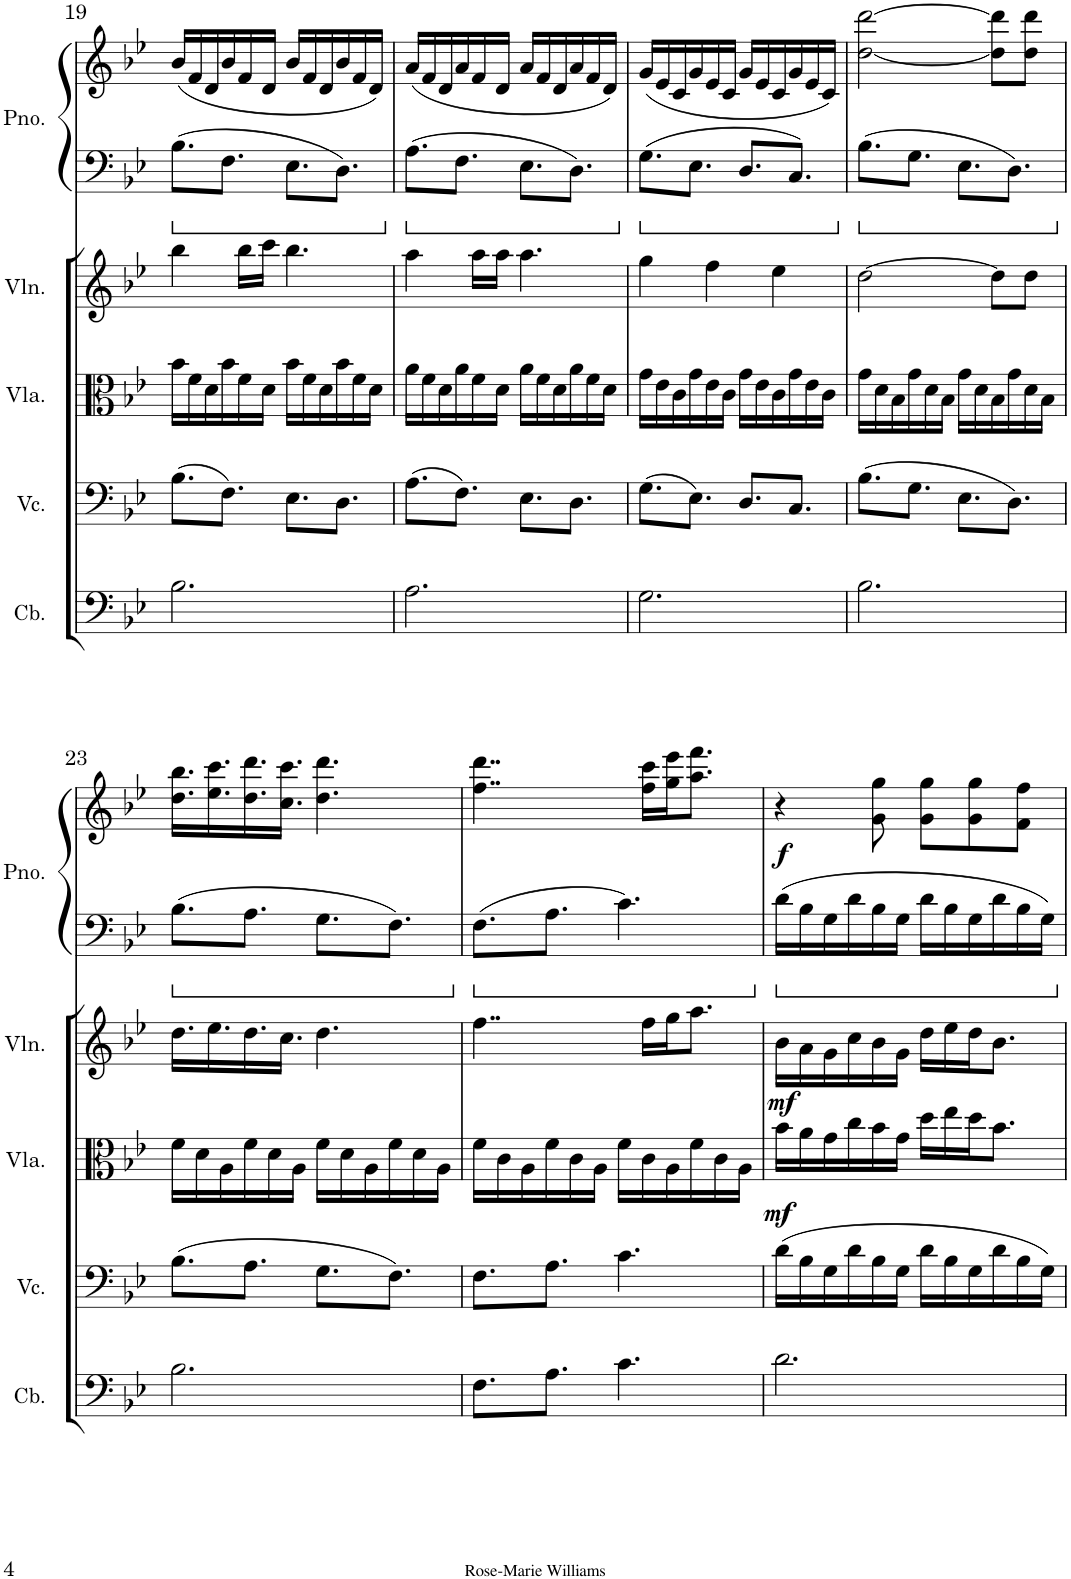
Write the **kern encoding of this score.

**kern	**kern	**kern	**dynam	**kern	**dynam	**kern	**kern	**dynam
*part5	*part4	*part3	*part3	*part2	*part2	*part1	*part1	*part1
*staff6	*staff5	*staff4	*staff4	*staff3	*staff3	*staff2	*staff1	*staff1/2
*I"Contrabass	*I"Violoncello	*I"Viola	*	*I"Violin	*	*I"Piano	*	*
*I'Cb.	*I'Vc.	*I'Vla.	*	*I'Vln.	*	*I'Pno.	*	*
!!LO:PB:g=z
*clefF4	*clefF4	*clefC3	*	*clefG2	*	*clefF4	*clefG2	*
*Trd7c12	*	*	*	*	*	*	*	*
*k[b-e-]	*k[b-e-]	*k[b-e-]	*	*k[b-e-]	*	*k[b-e-]	*k[b-e-]	*
*M6/8	*M6/8	*M6/8	*	*M6/8	*	*M6/8	*M6/8	*
=19	=19	=19	=19	=19	=19	=19	=19	=19
2.B-\	(>8.B-\L	16b-\LL	.	4bb-\	.	8.B-\L	(16b-/LL	.
.	.	16f\	.	.	.	.	16f/	.
.	.	16d\	.	.	.	.	16d/	.
.	8.F\J)	16b-\	.	.	.	8.F\J	16b-/	.
.	.	16f\	.	16bb-\LL	.	.	16f/	.
.	.	16d\JJ	.	16ccc\JJ	.	.	16d/JJ	.
.	8.E-\L	16b-\LL	.	4.bb-\	.	8.E-\L	16b-/LL	.
.	.	16f\	.	.	.	.	16f/	.
.	.	16d\	.	.	.	.	16d/	.
.	8.D\J	16b-\	.	.	.	8.D\J	16b-/	.
.	.	16f\	.	.	.	.	16f/	.
.	.	16d\JJ	.	.	.	.	16d/JJ)	.
=20	=20	=20	=20	=20	=20	=20	=20	=20
2.A\	(>8.A\L	16a\LL	.	4aa\	.	8.A\L	(16a/LL	.
.	.	16f\	.	.	.	.	16f/	.
.	.	16d\	.	.	.	.	16d/	.
.	8.F\J)	16a\	.	.	.	8.F\J	16a/	.
.	.	16f\	.	16aa\LL	.	.	16f/	.
.	.	16d\JJ	.	16aa\JJ	.	.	16d/JJ	.
.	8.E-\L	16a\LL	.	4.aa\	.	8.E-\L	16a/LL	.
.	.	16f\	.	.	.	.	16f/	.
.	.	16d\	.	.	.	.	16d/	.
.	8.D\J	16a\	.	.	.	8.D\J	16a/	.
.	.	16f\	.	.	.	.	16f/	.
.	.	16d\JJ	.	.	.	.	16d/JJ)	.
=21	=21	=21	=21	=21	=21	=21	=21	=21
2.G\	(>8.G\L	16g\LL	.	4gg\	.	8.G\L	(16g/LL	.
.	.	16e-\	.	.	.	.	16e-/	.
.	.	16c\	.	.	.	.	16c/	.
.	8.E-\J)	16g\	.	.	.	8.E-\J	16g/	.
.	.	16e-\	.	4ff\	.	.	16e-/	.
.	.	16c\JJ	.	.	.	.	16c/JJ	.
.	8.D/L	16g\LL	.	.	.	8.D/L	16g/LL	.
.	.	16e-\	.	.	.	.	16e-/	.
.	.	16c\	.	4ee-\	.	.	16c/	.
.	8.C/J	16g\	.	.	.	8.C/J	16g/	.
.	.	16e-\	.	.	.	.	16e-/	.
.	.	16c\JJ	.	.	.	.	16c/JJ)	.
=22	=22	=22	=22	=22	=22	=22	=22	=22
2.B-\	(>8.B-\L	16g\LL	.	[2dd\	.	8.B-\L	[2dd\ [2ddd\	.
.	.	16d\	.	.	.	.	.	.
.	.	16B-\	.	.	.	.	.	.
.	8.G\J	16g\	.	.	.	8.G\J	.	.
.	.	16d\	.	.	.	.	.	.
.	.	16B-\JJ	.	.	.	.	.	.
.	8.E-\L	16g\LL	.	.	.	8.E-\L	.	.
.	.	16d\	.	.	.	.	.	.
.	.	16B-\	.	8dd\L]	.	.	8dd\] 8ddd\]L	.
.	8.D\J)	16g\	.	.	.	8.D\J	.	.
.	.	16d\	.	8dd\J	.	.	8dd\ 8ddd\J	.
.	.	16B-\JJ	.	.	.	.	.	.
!!LO:LB:g=z
=23	=23	=23	=23	=23	=23	=23	=23	=23
2.B-\	(>8.B-\L	16f\LL	.	16.dd\LL	.	8.B-\L	16.dd\ 16.bb-\LL	.
.	.	16d\	.	.	.	.	.	.
.	.	.	.	16.ee-\	.	.	16.ee-\ 16.ccc\	.
.	.	16A\	.	.	.	.	.	.
.	8.A\J	16f\	.	16.dd\	.	8.A\J	16.dd\ 16.ddd\	.
.	.	16d\	.	.	.	.	.	.
.	.	.	.	16.cc\JJ	.	.	16.cc\ 16.ccc\JJ	.
.	.	16A\JJ	.	.	.	.	.	.
.	8.G\L	16f\LL	.	4.dd\	.	8.G\L	4.dd\ 4.ddd\	.
.	.	16d\	.	.	.	.	.	.
.	.	16A\	.	.	.	.	.	.
.	8.F\J)	16f\	.	.	.	8.F\J	.	.
.	.	16d\	.	.	.	.	.	.
.	.	16A\JJ	.	.	.	.	.	.
=24	=24	=24	=24	=24	=24	=24	=24	=24
8.F\L	8.F\L	16f\LL	.	4..ff\	.	8.F\L	4..ff\ 4..ddd\	.
.	.	16c\	.	.	.	.	.	.
.	.	16A\	.	.	.	.	.	.
8.A\J	8.A\J	16f\	.	.	.	8.A\J	.	.
.	.	16c\	.	.	.	.	.	.
.	.	16A\JJ	.	.	.	.	.	.
4.c\	4.c\	16f\LL	.	.	.	4.c\	.	.
.	.	16c\	.	16ff\LL	.	.	16ff\ 16ccc\LL	.
.	.	16A\	.	16gg\J	.	.	16gg\ 16eee-\J	.
.	.	16f\	.	8.aa\J	.	.	8.aa\ 8.fff\J	.
.	.	16c\	.	.	.	.	.	.
.	.	16A\JJ	.	.	.	.	.	.
=25	=25	=25	=25	=25	=25	=25	=25	=25
!	!	!	!LO:DY:b	!	!LO:DY:b	!	!	!LO:DY:b
2.d\	(16d\LL	16b-\LL	mf	16b-\LL	mf	16d\LL	4r	f
.	16B-\	16a\	.	16a\	.	16B-\	.	.
.	16G\	16g\	.	16g\	.	16G\	.	.
.	16d\	16cc\	.	16cc\	.	16d\	.	.
.	16B-\	16b-\	.	16b-\	.	16B-\	8g\ 8gg\	.
.	16G\JJ	16g\JJ	.	16g\JJ	.	16G\JJ	.	.
.	16d\LL	16dd\LL	.	16dd\LL	.	16d\LL	8g\ 8gg\L	.
.	16B-\	16ee-\	.	16ee-\	.	16B-\	.	.
.	16G\	16dd\J	.	16dd\J	.	16G\	8g\ 8gg\	.
.	16d\	8.b-\J	.	8.b-\J	.	16d\	.	.
.	16B-\	.	.	.	.	16B-\	8f\ 8ff\J	.
.	16G\JJ)	.	.	.	.	16G\JJ	.	.
=	=	=	=	=	=	=	=	=
*-	*-	*-	*-	*-	*-	*-	*-	*-
